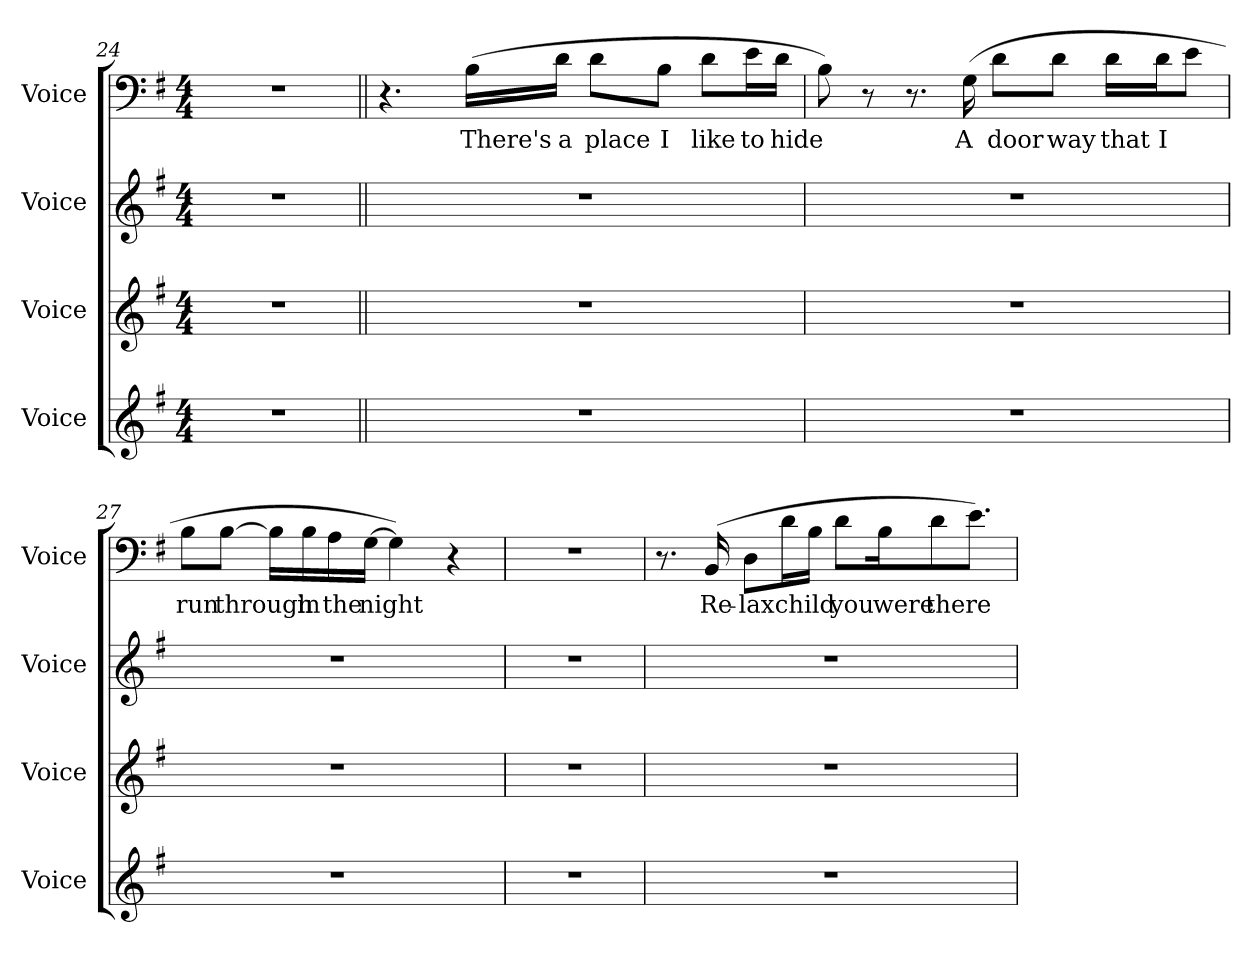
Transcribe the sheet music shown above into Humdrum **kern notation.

**kern	**kern	**kern	**kern	**text
*part4	*part3	*part2	*part1	*part1
*staff4	*staff3	*staff2	*staff1	*staff1
*I"Voice	*I"Voice	*I"Voice	*I"Voice	*
*I'Voice	*I'Voice	*I'Voice	*I'Voice	*
*clefG2	*clefG2	*clefG2	*clefF4	*
*k[f#]	*k[f#]	*k[f#]	*k[f#]	*
*G:	*G:	*G:	*G:	*
*M4/4	*M4/4	*M4/4	*M4/4	*
=24	=24	=24	=24	=24
1r	1r	1r	1r	.
!!LO:PB:g=z
=25||	=25||	=25||	=25||	=25||
1r	1r	1r	4.r	.
!	!	!	!	!LO:LY:b:color=#000000
.	.	.	(16Bi\LL	There's
!	!	!	!	!LO:LY:b:color=#000000
.	.	.	16di\JJ	a
!	!	!	!	!LO:LY:b:color=#000000
.	.	.	8di\L	place
!	!	!	!	!LO:LY:b:color=#000000
.	.	.	8Bi\J	I
!	!	!	!	!LO:LY:b:color=#000000
.	.	.	8di\L	like
!	!	!	!	!LO:LY:b:color=#000000
.	.	.	16ei\L	to
!	!	!	!	!LO:LY:b:color=#000000
.	.	.	16di\JJ	hide
=26	=26	=26	=26	=26
1r	1r	1r	8Bi\)	.
.	.	.	8r	.
.	.	.	8.r	.
!	!	!	!	!LO:LY:b:color=#000000
.	.	.	(16Gi\	A
!	!	!	!	!LO:LY:b:color=#000000
.	.	.	8di\L	door
!	!	!	!	!LO:LY:b:color=#000000
.	.	.	8di\J	way
!	!	!	!	!LO:LY:b:color=#000000
.	.	.	16di\LL	that
!	!	!	!	!LO:LY:b:color=#000000
.	.	.	16di\J	I
.	.	.	8ei\J	.
=27	=27	=27	=27	=27
!	!	!	!	!LO:LY:b:color=#000000
1r	1r	1r	8Bi\L	run
!	!	!	!	!LO:LY:b:color=#000000
.	.	.	[8Bi\J	through
.	.	.	16Bi\LL]	.
!	!	!	!	!LO:LY:b:color=#000000
.	.	.	16Bi\	in
!	!	!	!	!LO:LY:b:color=#000000
.	.	.	16Ai\	the
!	!	!	!	!LO:LY:b:color=#000000
.	.	.	[16Gi\JJ	night
.	.	.	4Gi\])	.
.	.	.	4r	.
!!LO:LB:g=z
=28	=28	=28	=28	=28
1r	1r	1r	1r	.
=29	=29	=29	=29	=29
1r	1r	1r	8.r	.
!	!	!	!	!LO:LY:b:color=#000000
.	.	.	(16BBi/	Re-
!	!	!	!	!LO:LY:b:color=#000000
.	.	.	8Di\L	-lax
!	!	!	!	!LO:LY:b:color=#000000
.	.	.	16di\L	child
.	.	.	16Bi\JJ	.
!	!	!	!	!LO:LY:b:color=#000000
.	.	.	8di\L	you
!	!	!	!	!LO:LY:b:color=#000000
.	.	.	16Bi\k	were
!	!	!	!	!LO:LY:b:color=#000000
.	.	.	8di\	there
.	.	.	8.ei\J)	.
=	=	=	=	=
*-	*-	*-	*-	*-
